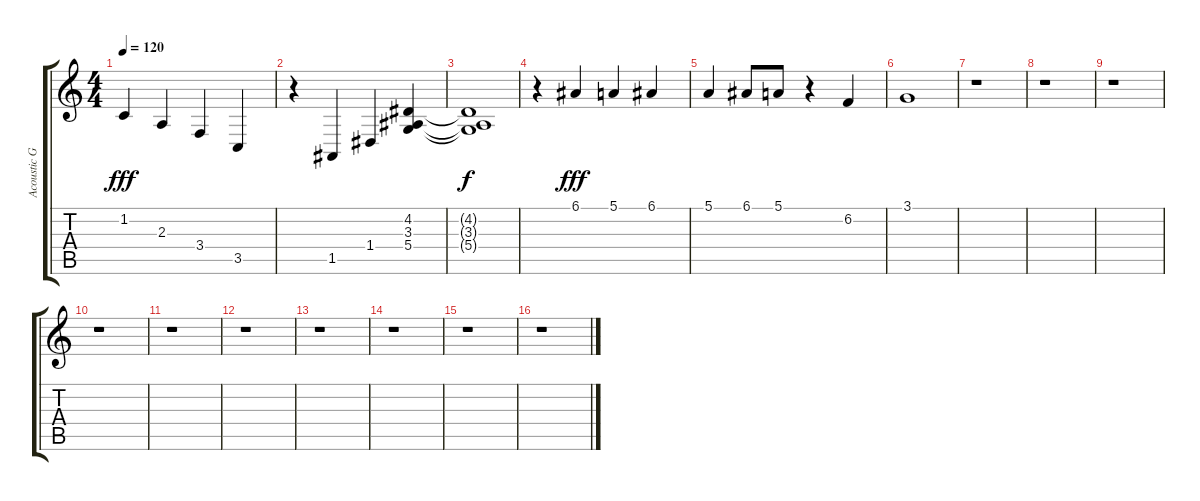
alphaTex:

\track ("Acoustic Grand Piano" "Acoustic G") {instrument acousticgrandpiano}
\staff {score tabs}
\tuning (E4 B3 G3 D3 A2 E2) {hide}
\ts (4 4)
\tempo 120
\clef g2
\ks c
1.2.4{dy fff} 2.3.4 3.4.4 3.5.4 |
r.4 1.5.4 1.4.4 (4.2 3.3 5.4).4 |
(4.2{t} 3.3{t} 5.4{t}).1{dy f} |
r.4 6.1.4{dy fff} 5.1.4 6.1.4 |
5.1.4 6.1.8 5.1.8 r.4 6.2.4 |
3.1.1 |
r.1 |
r.1 |
r.1 |
r.1 |
r.1 |
r.1 |
r.1 |
r.1 |
r.1 |
r.1
